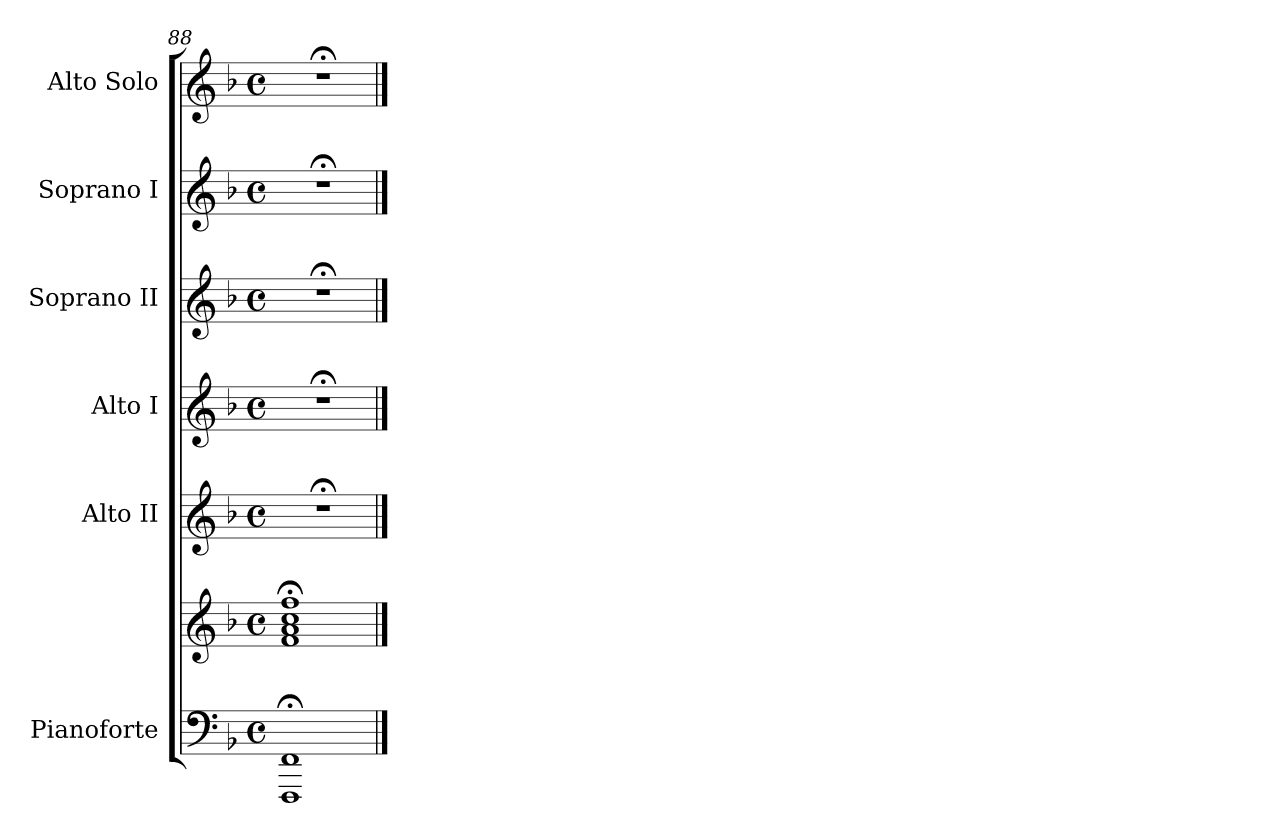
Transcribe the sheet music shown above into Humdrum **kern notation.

**kern	**kern	**kern	**kern	**kern	**kern	**kern
*part6	*part6	*part5	*part4	*part3	*part2	*part1
*staff7	*staff6	*staff5	*staff4	*staff3	*staff2	*staff1
*I"Pianoforte	*	*I"Alto II	*I"Alto I	*I"Soprano II	*I"Soprano I	*I"Alto Solo
*I'Pno	*	*	*	*	*	*
*clefF4	*clefG2	*clefG2	*clefG2	*clefG2	*clefG2	*clefG2
*k[b-]	*k[b-]	*k[b-]	*k[b-]	*k[b-]	*k[b-]	*k[b-]
*F:	*F:	*F:	*F:	*F:	*F:	*F:
*M4/4	*M4/4	*M4/4	*M4/4	*M4/4	*M4/4	*M4/4
*met(c)	*met(c)	*met(c)	*met(c)	*met(c)	*met(c)	*met(c)
=88	=88	=88	=88	=88	=88	=88
1FFF;< 1FF;<	1f;< 1a;< 1cc;< 1ff;<	1r;<	1r;<	1r;<	1r;<	1r;<
==	==	==	==	==	==	==
*-	*-	*-	*-	*-	*-	*-
